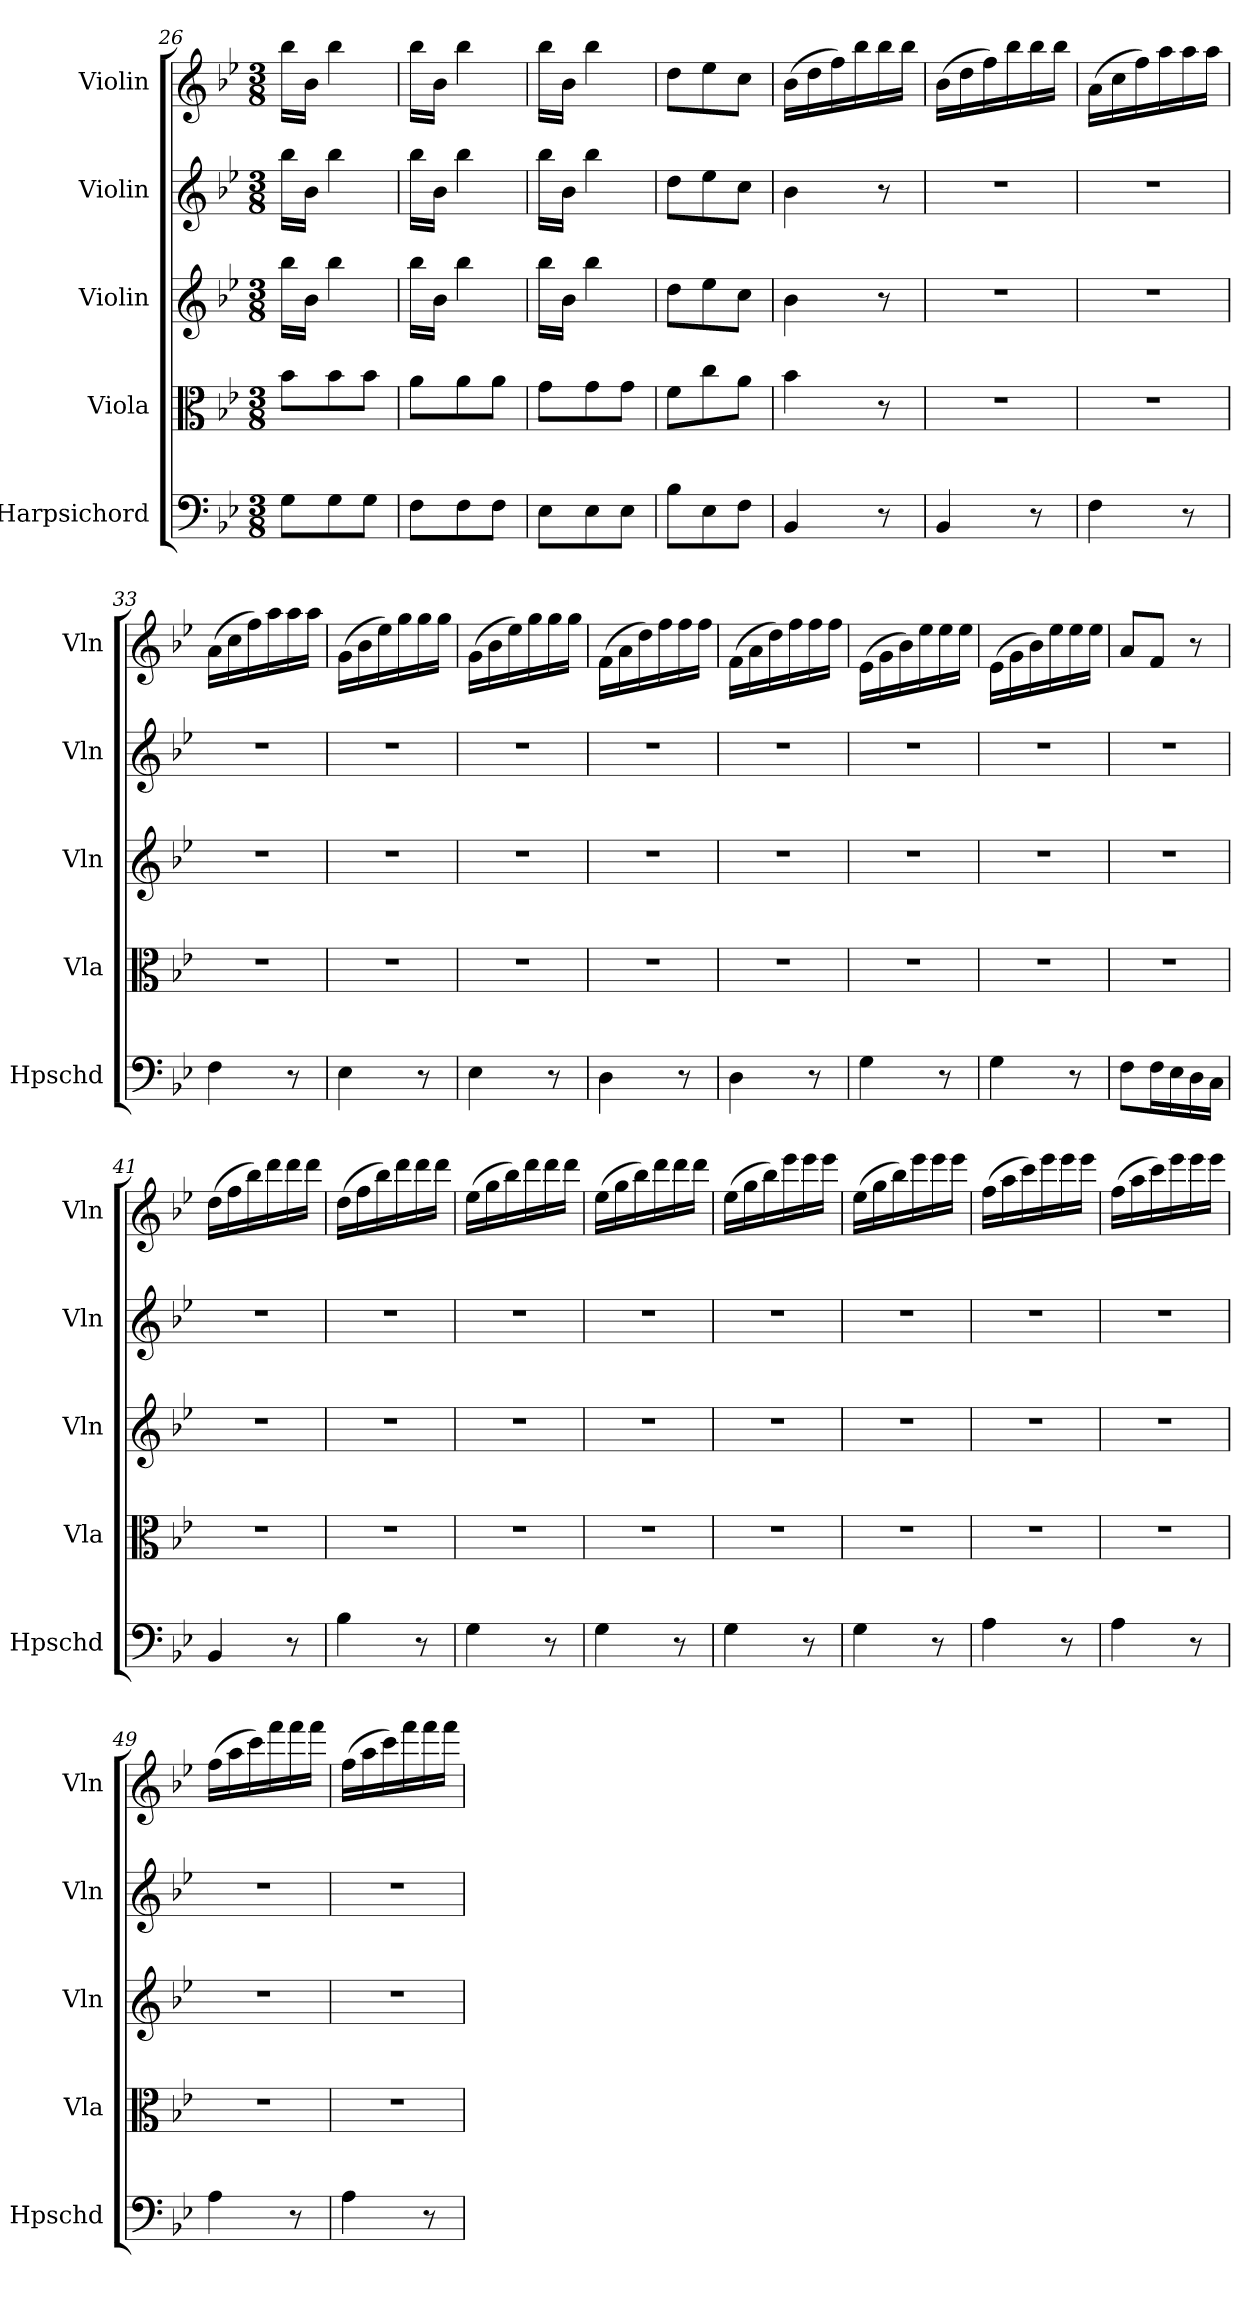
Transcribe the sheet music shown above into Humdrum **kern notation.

**kern	**kern	**kern	**kern	**kern
*part5	*part4	*part3	*part2	*part1
*staff5	*staff4	*staff3	*staff2	*staff1
*I"Harpsichord	*I"Viola	*I"Violin	*I"Violin	*I"Violin
*I'Hpschd	*I'Vla	*I'Vln	*I'Vln	*I'Vln
*clefF4	*clefC3	*clefG2	*clefG2	*clefG2
*k[b-e-]	*k[b-e-]	*k[b-e-]	*k[b-e-]	*k[b-e-]
*B-:	*B-:	*B-:	*B-:	*B-:
*M3/8	*M3/8	*M3/8	*M3/8	*M3/8
=26	=26	=26	=26	=26
8G\L	8b-\L	16bb-\LL	16bb-\LL	16bb-\LL
.	.	16b-\JJ	16b-\JJ	16b-\JJ
8G\	8b-\	4bb-\	4bb-\	4bb-\
8G\J	8b-\J	.	.	.
=27	=27	=27	=27	=27
8F\L	8a\L	16bb-\LL	16bb-\LL	16bb-\LL
.	.	16b-\JJ	16b-\JJ	16b-\JJ
8F\	8a\	4bb-\	4bb-\	4bb-\
8F\J	8a\J	.	.	.
=28	=28	=28	=28	=28
8E-\L	8g\L	16bb-\LL	16bb-\LL	16bb-\LL
.	.	16b-\JJ	16b-\JJ	16b-\JJ
8E-\	8g\	4bb-\	4bb-\	4bb-\
8E-\J	8g\J	.	.	.
=29	=29	=29	=29	=29
8B-\L	8f\L	8dd\L	8dd\L	8dd\L
8E-\	8cc\	8ee-\	8ee-\	8ee-\
8F\J	8a\J	8cc\J	8cc\J	8cc\J
=30	=30	=30	=30	=30
4BB-/	4b-\	4b-\	4b-\	(16b-\LL
.	.	.	.	16dd\
.	.	.	.	16ff\)
.	.	.	.	16bb-\
8r	8r	8r	8r	16bb-\
.	.	.	.	16bb-\JJ
=31	=31	=31	=31	=31
4BB-/	4.r	4.r	4.r	(16b-\LL
.	.	.	.	16dd\
.	.	.	.	16ff\)
.	.	.	.	16bb-\
8r	.	.	.	16bb-\
.	.	.	.	16bb-\JJ
=32	=32	=32	=32	=32
4F\	4.r	4.r	4.r	(16a\LL
.	.	.	.	16cc\
.	.	.	.	16ff\)
.	.	.	.	16aa\
8r	.	.	.	16aa\
.	.	.	.	16aa\JJ
=33	=33	=33	=33	=33
4F\	4.r	4.r	4.r	(16a\LL
.	.	.	.	16cc\
.	.	.	.	16ff\)
.	.	.	.	16aa\
8r	.	.	.	16aa\
.	.	.	.	16aa\JJ
=34	=34	=34	=34	=34
4E-\	4.r	4.r	4.r	(16g\LL
.	.	.	.	16b-\
.	.	.	.	16ee-\)
.	.	.	.	16gg\
8r	.	.	.	16gg\
.	.	.	.	16gg\JJ
=35	=35	=35	=35	=35
4E-\	4.r	4.r	4.r	(16g\LL
.	.	.	.	16b-\
.	.	.	.	16ee-\)
.	.	.	.	16gg\
8r	.	.	.	16gg\
.	.	.	.	16gg\JJ
=36	=36	=36	=36	=36
4D\	4.r	4.r	4.r	(16f\LL
.	.	.	.	16a\
.	.	.	.	16dd\)
.	.	.	.	16ff\
8r	.	.	.	16ff\
.	.	.	.	16ff\JJ
=37	=37	=37	=37	=37
4D\	4.r	4.r	4.r	(16f\LL
.	.	.	.	16a\
.	.	.	.	16dd\)
.	.	.	.	16ff\
8r	.	.	.	16ff\
.	.	.	.	16ff\JJ
=38	=38	=38	=38	=38
4G\	4.r	4.r	4.r	(16e-\LL
.	.	.	.	16g\
.	.	.	.	16b-\)
.	.	.	.	16ee-\
8r	.	.	.	16ee-\
.	.	.	.	16ee-\JJ
=39	=39	=39	=39	=39
4G\	4.r	4.r	4.r	(16e-\LL
.	.	.	.	16g\
.	.	.	.	16b-\)
.	.	.	.	16ee-\
8r	.	.	.	16ee-\
.	.	.	.	16ee-\JJ
=40	=40	=40	=40	=40
8F\L	4.r	4.r	4.r	8a/L
16F\L	.	.	.	8f/J
16E-\	.	.	.	.
16D\	.	.	.	8r
16C\JJ	.	.	.	.
=41	=41	=41	=41	=41
4BB-/	4.r	4.r	4.r	(16dd\LL
.	.	.	.	16ff\
.	.	.	.	16bb-\)
.	.	.	.	16ddd\
8r	.	.	.	16ddd\
.	.	.	.	16ddd\JJ
=42	=42	=42	=42	=42
4B-\	4.r	4.r	4.r	(16dd\LL
.	.	.	.	16ff\
.	.	.	.	16bb-\)
.	.	.	.	16ddd\
8r	.	.	.	16ddd\
.	.	.	.	16ddd\JJ
=43	=43	=43	=43	=43
4G\	4.r	4.r	4.r	(16ee-\LL
.	.	.	.	16gg\
.	.	.	.	16bb-\)
.	.	.	.	16ddd\
8r	.	.	.	16ddd\
.	.	.	.	16ddd\JJ
=44	=44	=44	=44	=44
4G\	4.r	4.r	4.r	(16ee-\LL
.	.	.	.	16gg\
.	.	.	.	16bb-\)
.	.	.	.	16ddd\
8r	.	.	.	16ddd\
.	.	.	.	16ddd\JJ
=45	=45	=45	=45	=45
4G\	4.r	4.r	4.r	(16ee-\LL
.	.	.	.	16gg\
.	.	.	.	16bb-\)
.	.	.	.	16eee-\
8r	.	.	.	16eee-\
.	.	.	.	16eee-\JJ
=46	=46	=46	=46	=46
4G\	4.r	4.r	4.r	(16ee-\LL
.	.	.	.	16gg\
.	.	.	.	16bb-\)
.	.	.	.	16eee-\
8r	.	.	.	16eee-\
.	.	.	.	16eee-\JJ
=47	=47	=47	=47	=47
4A\	4.r	4.r	4.r	(16ff\LL
.	.	.	.	16aa\
.	.	.	.	16ccc\)
.	.	.	.	16eee-\
8r	.	.	.	16eee-\
.	.	.	.	16eee-\JJ
=48	=48	=48	=48	=48
4A\	4.r	4.r	4.r	(16ff\LL
.	.	.	.	16aa\
.	.	.	.	16ccc\)
.	.	.	.	16eee-\
8r	.	.	.	16eee-\
.	.	.	.	16eee-\JJ
=49	=49	=49	=49	=49
4A\	4.r	4.r	4.r	(16ff\LL
.	.	.	.	16aa\
.	.	.	.	16ccc\)
.	.	.	.	16fff\
8r	.	.	.	16fff\
.	.	.	.	16fff\JJ
=50	=50	=50	=50	=50
4A\	4.r	4.r	4.r	(16ff\LL
.	.	.	.	16aa\
.	.	.	.	16ccc\)
.	.	.	.	16fff\
8r	.	.	.	16fff\
.	.	.	.	16fff\JJ
=	=	=	=	=
*-	*-	*-	*-	*-
